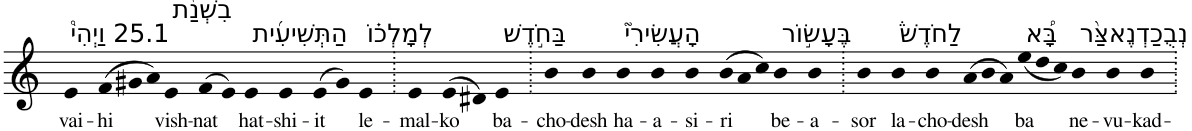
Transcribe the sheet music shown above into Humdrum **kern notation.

**kern	**text
*part1	*part1
*staff1	*staff1
*I"Piano	*
*I'Pno	*
*clefG2	*
*k[]	*
=1	=1
!LO:TX:a:t=25.1 וַיְהִי֩	!
!	!LO:LY:b
4e	vai-
*Xtuplet	*
!	!LO:LY:b
(>12f	-hi
12g#X	.
12a)	.
!LO:TX:a:t=בִשְׁנַ֨ת	!
!	!LO:LY:b
4e	vish-
!	!LO:LY:b
(>8f	-nat
8e)	.
!LO:TX:a:t=הַתְּשִׁיעִ֜ית	!
!	!LO:LY:b
4e	hat-
!	!LO:LY:b
4e	-shi-
!	!LO:LY:b
(>8e	-it
8g#)	.
!LO:TX:a:t=לְמָלְכ֗וֹ	!
!	!LO:LY:b
4e	le-
=2.	=2.
!	!LO:LY:b
4e	-mal-
!	!LO:LY:b
(>8e	-ko
8d#X)	.
!LO:TX:a:t=בַּחֹ֣דֶשׁ	!
!	!LO:LY:b
4e	ba-
=3.	=3.
!	!LO:LY:b
4b	-cho-
!	!LO:LY:b
4b	-desh
!LO:TX:a:t=הָעֲשִׂירִי֮	!
!	!LO:LY:b
4b	ha-
!	!LO:LY:b
4b	-a-
!	!LO:LY:b
4b	-si-
!	!LO:LY:b
(>12b	-ri
12a	.
12cc)	.
!LO:TX:a:t=בֶּעָשׂ֣וֹר	!
!	!LO:LY:b
4b	be-
!	!LO:LY:b
4b	-a-
=4.	=4.
!	!LO:LY:b
4b	-sor
!LO:TX:a:t=לַחֹדֶשׁ֒	!
!	!LO:LY:b
4b	la-
!	!LO:LY:b
4b	-cho-
!	!LO:LY:b
(>12a	-desh
12b	.
12a)	.
!LO:TX:a:t=בָּ֠א	!
!	!LO:LY:b
(<12ee	ba
12dd	.
12cc)	.
!LO:TX:a:t=נְבֻכַדְנֶאצַּ֨ר	!
!	!LO:LY:b
4b	ne-
!	!LO:LY:b
4b	-vu-
!	!LO:LY:b
4b	-kad-
=.	=.
*-	*-
